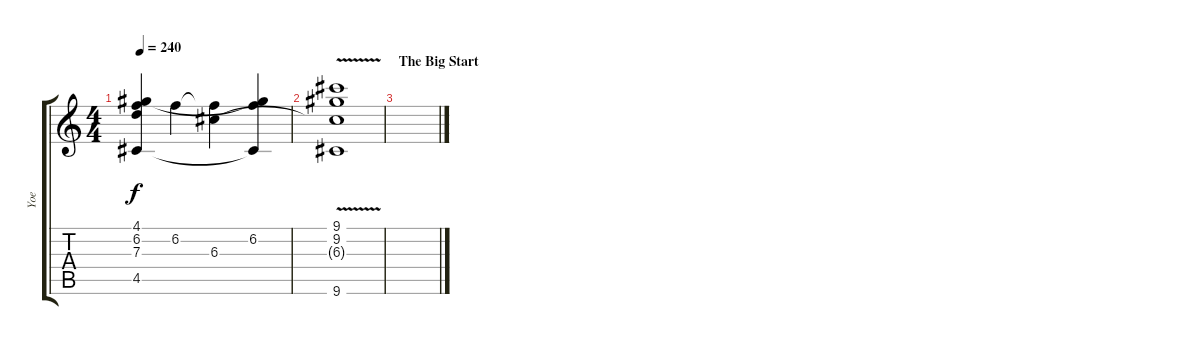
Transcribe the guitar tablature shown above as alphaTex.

\track ("Yoe" "Yoe") {instrument acousticguitarnylon}
\staff {score tabs}
\tuning (E4 B3 G3 D3 A2 E2) {hide}
\ts (4 4)
\tempo 240
\clef g2
\ks c
(4.1 6.2{t} 7.3{t} 4.5).4{dy f} 6.2.4 (6.2{t} 6.3).4 (4.1{t} 6.2 4.5{t}).4 |
(9.1{v} 9.2 6.3{t} 9.6{v}).1 |
\section ("" "The Big Start")
